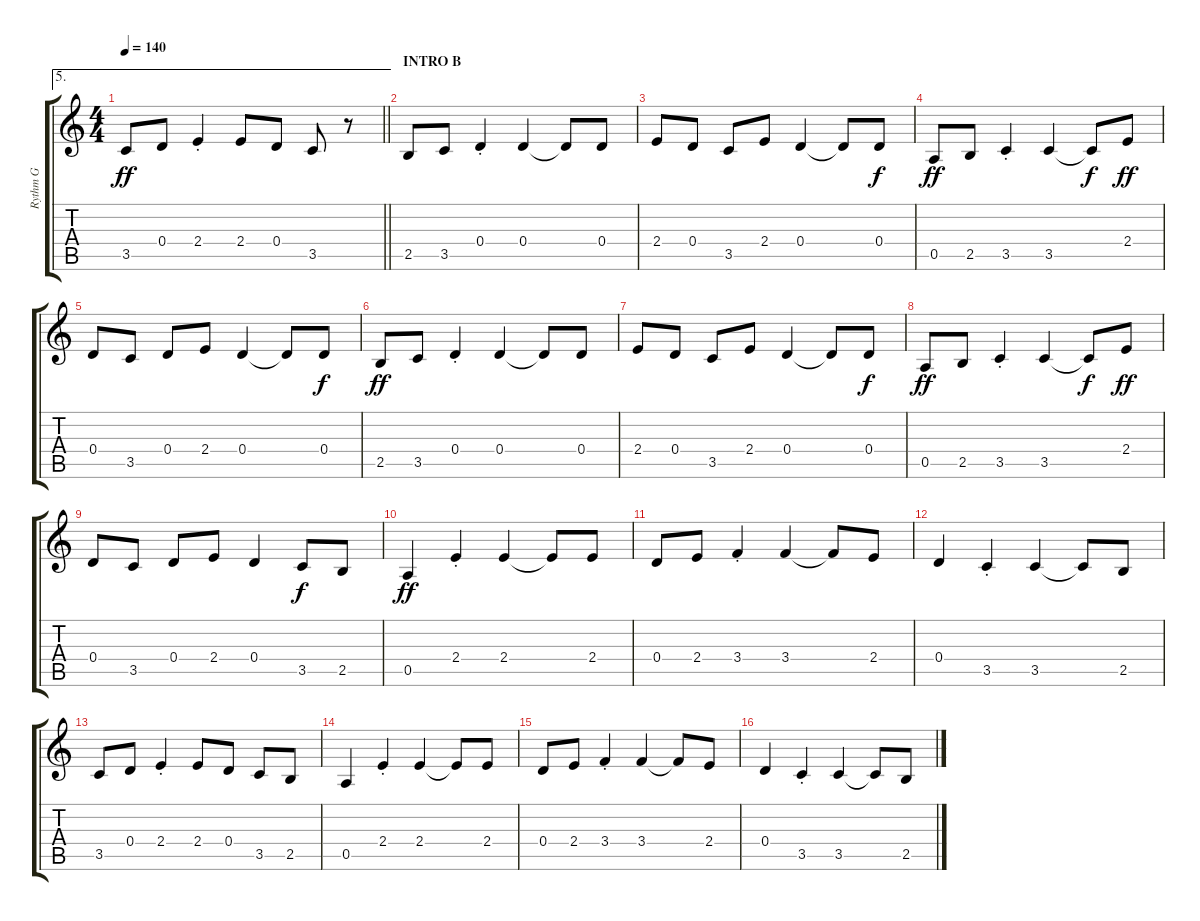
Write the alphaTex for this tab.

\track ("Rythm G" "Rythm G") {instrument electricguitarclean}
\staff {score tabs}
\tuning (E4 B3 G3 D3 A2 E2) {hide}
\ae 5
\ts (4 4)
\tempo 140
\clef g2
\barLineRight lightlight
\ks c
3.5.8{dy ff} 0.4.8 2.4{st}.4 2.4.8 0.4.8 3.5.8 r.8 |
\section ("" "INTRO B")
2.5.8 3.5.8 0.4{st}.4 0.4.4 0.4{t}.8 0.4.8 |
2.4.8 0.4.8 3.5.8 2.4.8 0.4.4 0.4{t}.8 0.4.8{dy f} |
0.5.8{dy ff} 2.5.8 3.5{st}.4 3.5.4 3.5{t}.8{dy f} 2.4.8{dy ff} |
0.4.8 3.5.8 0.4.8 2.4.8 0.4.4 0.4{t}.8 0.4.8{dy f} |
2.5.8{dy ff} 3.5.8 0.4{st}.4 0.4.4 0.4{t}.8 0.4.8 |
2.4.8 0.4.8 3.5.8 2.4.8 0.4.4 0.4{t}.8 0.4.8{dy f} |
0.5.8{dy ff} 2.5.8 3.5{st}.4 3.5.4 3.5{t}.8{dy f} 2.4.8{dy ff} |
0.4.8 3.5.8 0.4.8 2.4.8 0.4.4 3.5.8{dy f} 2.5.8 |
0.5.4{dy ff} 2.4{st}.4 2.4.4 2.4{t}.8 2.4.8 |
0.4.8 2.4.8 3.4{st}.4 3.4.4 3.4{t}.8 2.4.8 |
0.4.4 3.5{st}.4 3.5.4 3.5{t}.8 2.5.8 |
3.5.8 0.4.8 2.4{st}.4 2.4.8 0.4.8 3.5.8 2.5.8 |
0.5.4 2.4{st}.4 2.4.4 2.4{t}.8 2.4.8 |
0.4.8 2.4.8 3.4{st}.4 3.4.4 3.4{t}.8 2.4.8 |
0.4.4 3.5{st}.4 3.5.4 3.5{t}.8 2.5.8
